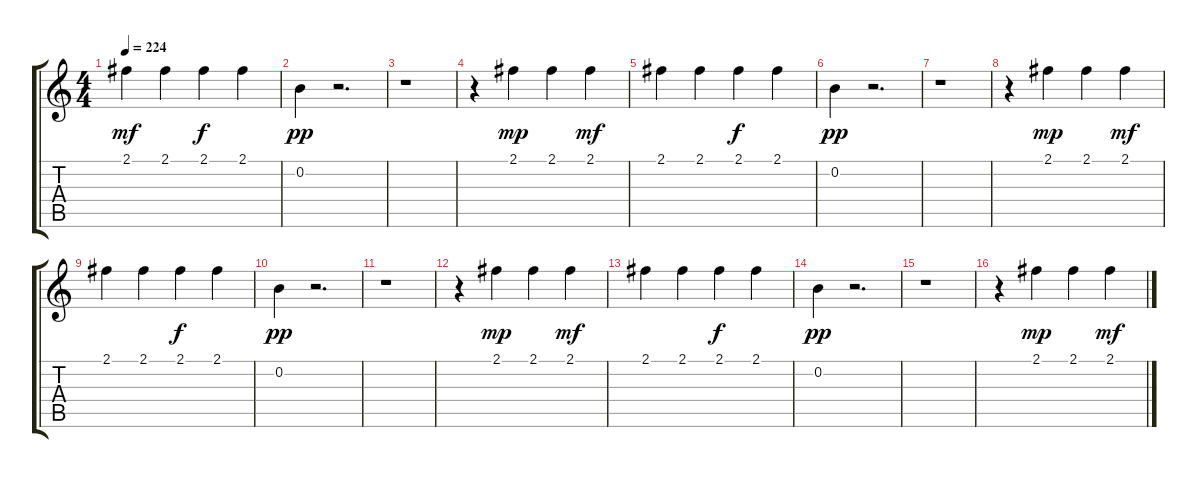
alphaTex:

\track "" {instrument distortionguitar}
\staff {score tabs}
\tuning (E4 B3 G3 D3 A2 E2) {hide}
\ts (4 4)
\tempo 224
\clef g2
\ks c
2.1.4{dy mf} 2.1.4 2.1.4{dy f} 2.1.4 |
0.2.4{dy pp} r.2{d} |
r.1 |
r.4 2.1.4{dy mp} 2.1.4 2.1.4{dy mf} |
2.1.4 2.1.4 2.1.4{dy f} 2.1.4 |
0.2.4{dy pp} r.2{d} |
r.1 |
r.4 2.1.4{dy mp} 2.1.4 2.1.4{dy mf} |
2.1.4 2.1.4 2.1.4{dy f} 2.1.4 |
0.2.4{dy pp} r.2{d} |
r.1 |
r.4 2.1.4{dy mp} 2.1.4 2.1.4{dy mf} |
2.1.4 2.1.4 2.1.4{dy f} 2.1.4 |
0.2.4{dy pp} r.2{d} |
r.1 |
r.4 2.1.4{dy mp} 2.1.4 2.1.4{dy mf}
